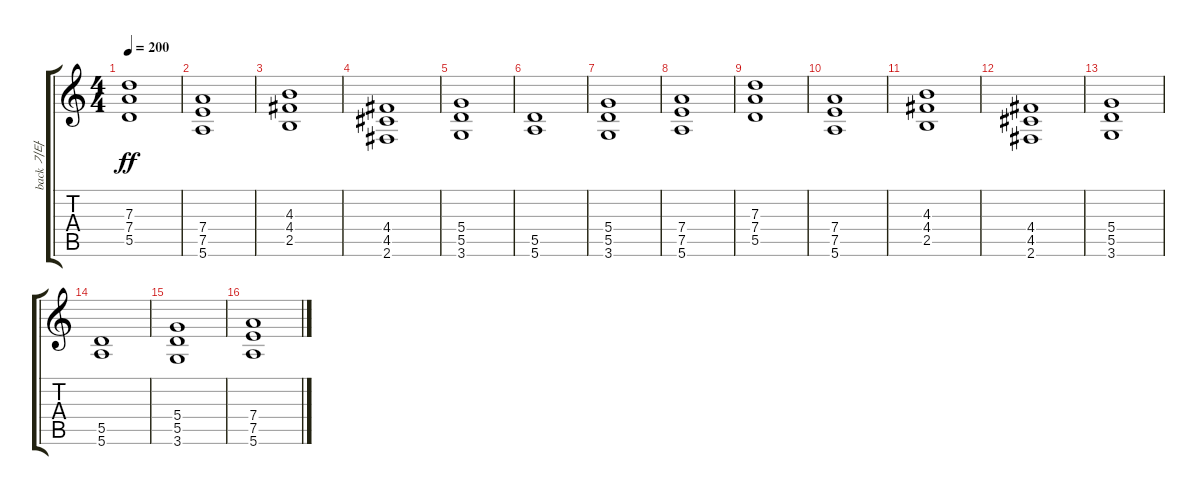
\track ("back 기타" "back 기타") {instrument distortionguitar}
\staff {score tabs}
\tuning (E4 B3 G3 D3 A2 E2) {hide}
\ts (4 4)
\tempo 200
\clef g2
\ks c
(7.3 7.4 5.5).1{dy ff} |
(7.4 7.5 5.6).1 |
(4.3 4.4 2.5).1 |
(4.4 4.5 2.6).1 |
(5.4 5.5 3.6).1 |
(5.5 5.6).1 |
(5.4 5.5 3.6).1 |
(7.4 7.5 5.6).1 |
(7.3 7.4 5.5).1 |
(7.4 7.5 5.6).1 |
(4.3 4.4 2.5).1 |
(4.4 4.5 2.6).1 |
(5.4 5.5 3.6).1 |
(5.5 5.6).1 |
(5.4 5.5 3.6).1 |
(7.4 7.5 5.6).1
